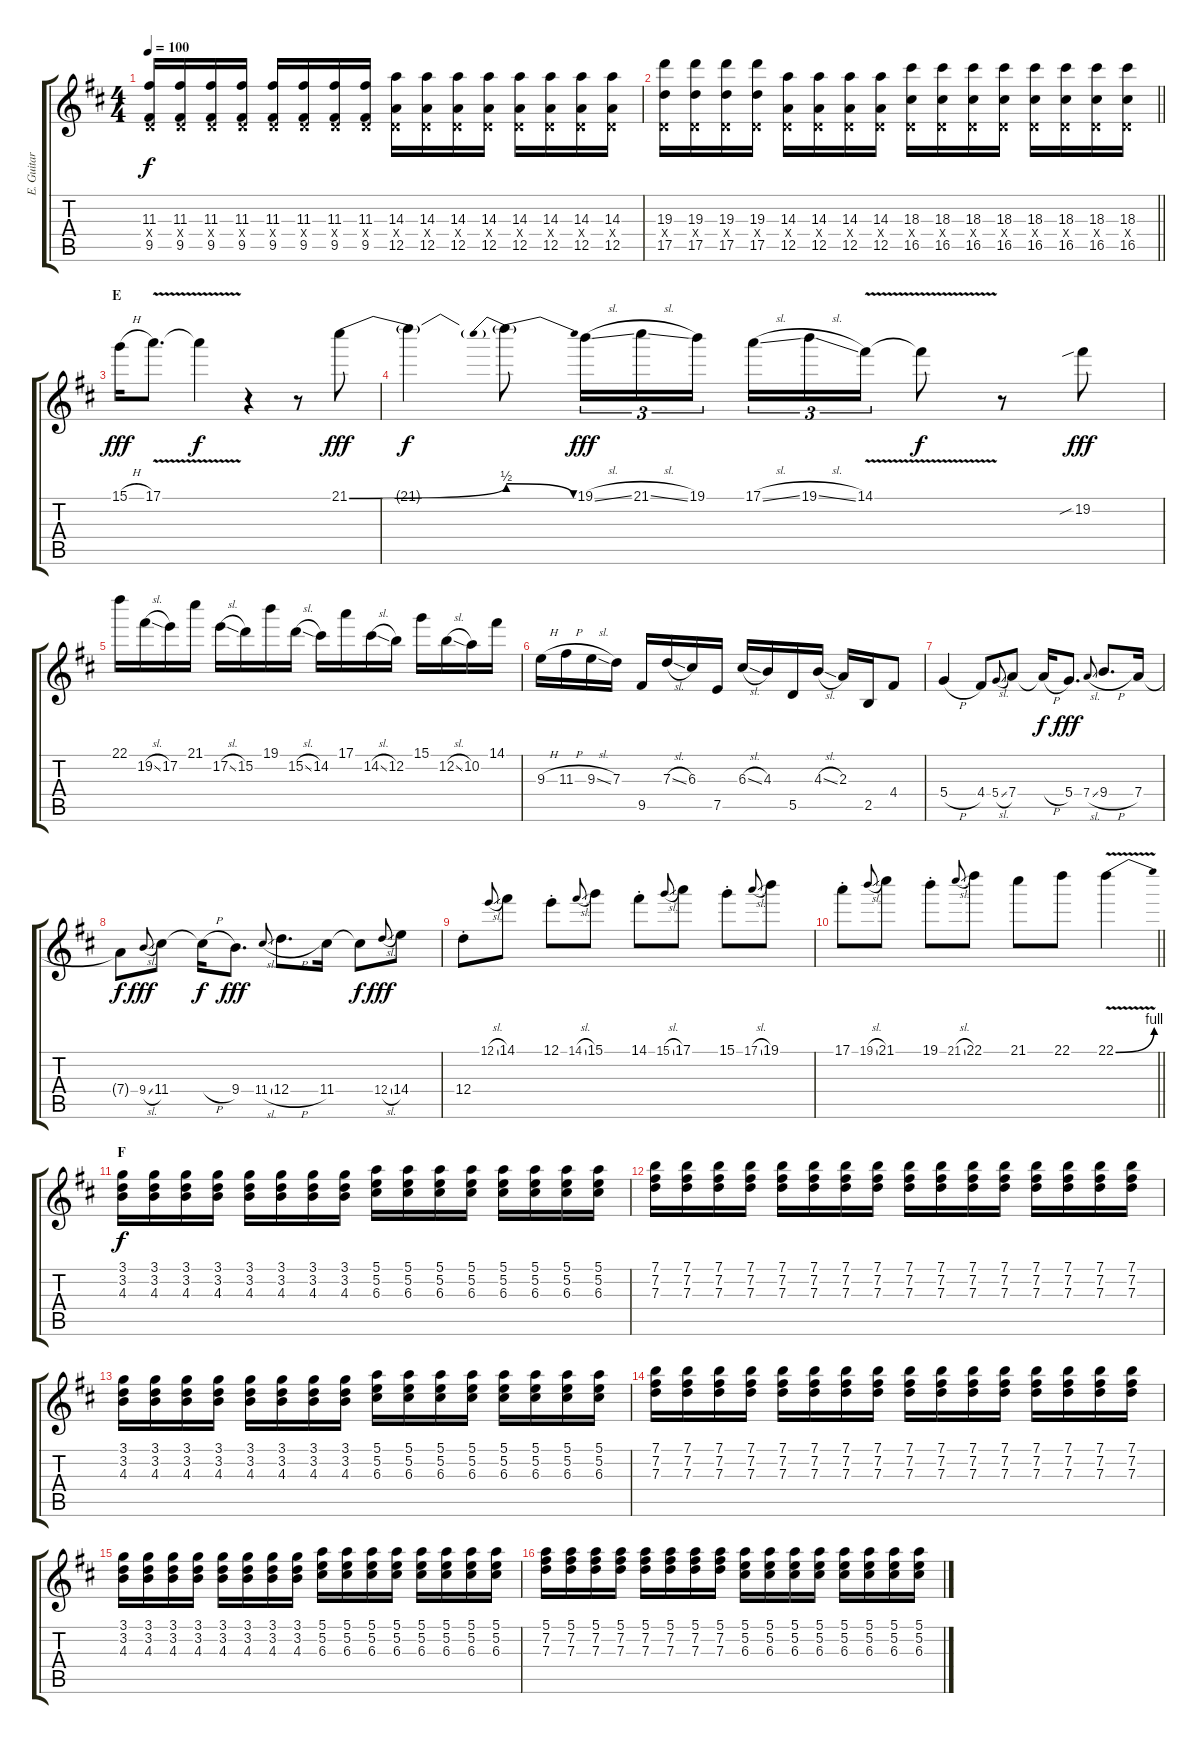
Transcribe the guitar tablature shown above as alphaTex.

\track ("E. Guitar I" "E. Guitar ") {instrument overdrivenguitar}
\staff {score tabs}
\tuning (E4 B3 G3 D3 A2 E2) {hide}
\ts (4 4)
\tempo 100
\clef g2
\ks d
(11.3 0.4{x} 9.5).16{dy f} (11.3 0.4{x} 9.5).16 (11.3 0.4{x} 9.5).16 (11.3 0.4{x} 9.5).16 (11.3 0.4{x} 9.5).16 (11.3 0.4{x} 9.5).16 (11.3 0.4{x} 9.5).16 (11.3 0.4{x} 9.5).16 (14.3 0.4{x} 12.5).16 (14.3 0.4{x} 12.5).16 (14.3 0.4{x} 12.5).16 (14.3 0.4{x} 12.5).16 (14.3 0.4{x} 12.5).16 (14.3 0.4{x} 12.5).16 (14.3 0.4{x} 12.5).16 (14.3 0.4{x} 12.5).16 |
\barLineRight lightlight
(19.3 0.4{x} 17.5).16 (19.3 0.4{x} 17.5).16 (19.3 0.4{x} 17.5).16 (19.3 0.4{x} 17.5).16 (14.3 0.4{x} 12.5).16 (14.3 0.4{x} 12.5).16 (14.3 0.4{x} 12.5).16 (14.3 0.4{x} 12.5).16 (18.3 0.4{x} 16.5).16 (18.3 0.4{x} 16.5).16 (18.3 0.4{x} 16.5).16 (18.3 0.4{x} 16.5).16 (18.3 0.4{x} 16.5).16 (18.3 0.4{x} 16.5).16 (18.3 0.4{x} 16.5).16 (18.3 0.4{x} 16.5).16 |
\section ("" "E")
15.1{h}.16{dy fff} 17.1{v}.8{d} 17.1{t}.4{dy f} r.4 r.8 21.1{be (bend 0 0 60 2)}.8{dy fff} |
21.1{t}.4{dy f} 21.1{be (prebendrelease 0 2 60 0) t}.8 19.1{sl}.16{tu (3 2) dy fff} 21.1{sl}.16{tu (3 2)} 19.1.16{tu (3 2)} 17.1{sl}.16{tu (3 2)} 19.1{sl}.16{tu (3 2)} 14.1{v}.16{tu (3 2)} 14.1{t}.8{dy f} r.8 19.2{sib}.8{dy fff} |
22.1.16 19.2{sl}.16 17.2.16 21.1.16 17.2{sl}.16 15.2.16 19.1.16 15.2{sl}.16 14.2.16 17.1.16 14.2{sl}.16 12.2.16 15.1.16 12.2{sl}.16 10.2.16 14.1.16 |
9.3{h}.16 11.3{h}.16 9.3{sl}.16 7.3.16 9.5.16 7.3{sl}.16 6.3.16 7.5.16 6.3{sl}.16 4.3.16 5.5.16 4.3{sl}.16 2.3.16 2.5.16 4.4.8 |
5.4{h}.4 4.4.8 5.4{sl}.8{gr onbeat} 7.4.8 7.4{h t}.16{dy f} 5.4.8{d dy fff} 7.4{sl}.8{gr onbeat} 9.4{h}.8{d} 7.4.16 |
7.4{t}.8{dy f} 9.4{sl}.8{gr onbeat dy fff} 11.4.8 11.4{h t}.16{dy f} 9.4.8{d dy fff} 11.4{sl}.8{gr onbeat} 12.4{h}.8{d} 11.4.16 11.4{t}.8{dy f} 12.4{sl}.8{gr onbeat dy fff} 14.4.8 |
12.4{st}.8 12.1{sl}.8{gr onbeat} 14.1.8 12.1{st}.8 14.1{sl}.8{gr onbeat} 15.1.8 14.1{st}.8 15.1{sl}.8{gr onbeat} 17.1.8 15.1{st}.8 17.1{sl}.8{gr onbeat} 19.1.8 |
\barLineRight lightlight
17.1{st}.8 19.1{sl}.8{gr onbeat} 21.1.8 19.1{st}.8 21.1{sl}.8{gr onbeat} 22.1.8 21.1.8 22.1.8 22.1{be (bend 0 0 60 4) v}.4 |
\section ("" "F")
(3.1 3.2 4.3).16{dy f} (3.1 3.2 4.3).16 (3.1 3.2 4.3).16 (3.1 3.2 4.3).16 (3.1 3.2 4.3).16 (3.1 3.2 4.3).16 (3.1 3.2 4.3).16 (3.1 3.2 4.3).16 (5.1 5.2 6.3).16 (5.1 5.2 6.3).16 (5.1 5.2 6.3).16 (5.1 5.2 6.3).16 (5.1 5.2 6.3).16 (5.1 5.2 6.3).16 (5.1 5.2 6.3).16 (5.1 5.2 6.3).16 |
(7.1 7.2 7.3).16 (7.1 7.2 7.3).16 (7.1 7.2 7.3).16 (7.1 7.2 7.3).16 (7.1 7.2 7.3).16 (7.1 7.2 7.3).16 (7.1 7.2 7.3).16 (7.1 7.2 7.3).16 (7.1 7.2 7.3).16 (7.1 7.2 7.3).16 (7.1 7.2 7.3).16 (7.1 7.2 7.3).16 (7.1 7.2 7.3).16 (7.1 7.2 7.3).16 (7.1 7.2 7.3).16 (7.1 7.2 7.3).16 |
(3.1 3.2 4.3).16 (3.1 3.2 4.3).16 (3.1 3.2 4.3).16 (3.1 3.2 4.3).16 (3.1 3.2 4.3).16 (3.1 3.2 4.3).16 (3.1 3.2 4.3).16 (3.1 3.2 4.3).16 (5.1 5.2 6.3).16 (5.1 5.2 6.3).16 (5.1 5.2 6.3).16 (5.1 5.2 6.3).16 (5.1 5.2 6.3).16 (5.1 5.2 6.3).16 (5.1 5.2 6.3).16 (5.1 5.2 6.3).16 |
(7.1 7.2 7.3).16 (7.1 7.2 7.3).16 (7.1 7.2 7.3).16 (7.1 7.2 7.3).16 (7.1 7.2 7.3).16 (7.1 7.2 7.3).16 (7.1 7.2 7.3).16 (7.1 7.2 7.3).16 (7.1 7.2 7.3).16 (7.1 7.2 7.3).16 (7.1 7.2 7.3).16 (7.1 7.2 7.3).16 (7.1 7.2 7.3).16 (7.1 7.2 7.3).16 (7.1 7.2 7.3).16 (7.1 7.2 7.3).16 |
(3.1 3.2 4.3).16 (3.1 3.2 4.3).16 (3.1 3.2 4.3).16 (3.1 3.2 4.3).16 (3.1 3.2 4.3).16 (3.1 3.2 4.3).16 (3.1 3.2 4.3).16 (3.1 3.2 4.3).16 (5.1 5.2 6.3).16 (5.1 5.2 6.3).16 (5.1 5.2 6.3).16 (5.1 5.2 6.3).16 (5.1 5.2 6.3).16 (5.1 5.2 6.3).16 (5.1 5.2 6.3).16 (5.1 5.2 6.3).16 |
(5.1 7.2 7.3).16 (5.1 7.2 7.3).16 (5.1 7.2 7.3).16 (5.1 7.2 7.3).16 (5.1 7.2 7.3).16 (5.1 7.2 7.3).16 (5.1 7.2 7.3).16 (5.1 7.2 7.3).16 (5.1 5.2 6.3).16 (5.1 5.2 6.3).16 (5.1 5.2 6.3).16 (5.1 5.2 6.3).16 (5.1 5.2 6.3).16 (5.1 5.2 6.3).16 (5.1 5.2 6.3).16 (5.1 5.2 6.3).16
